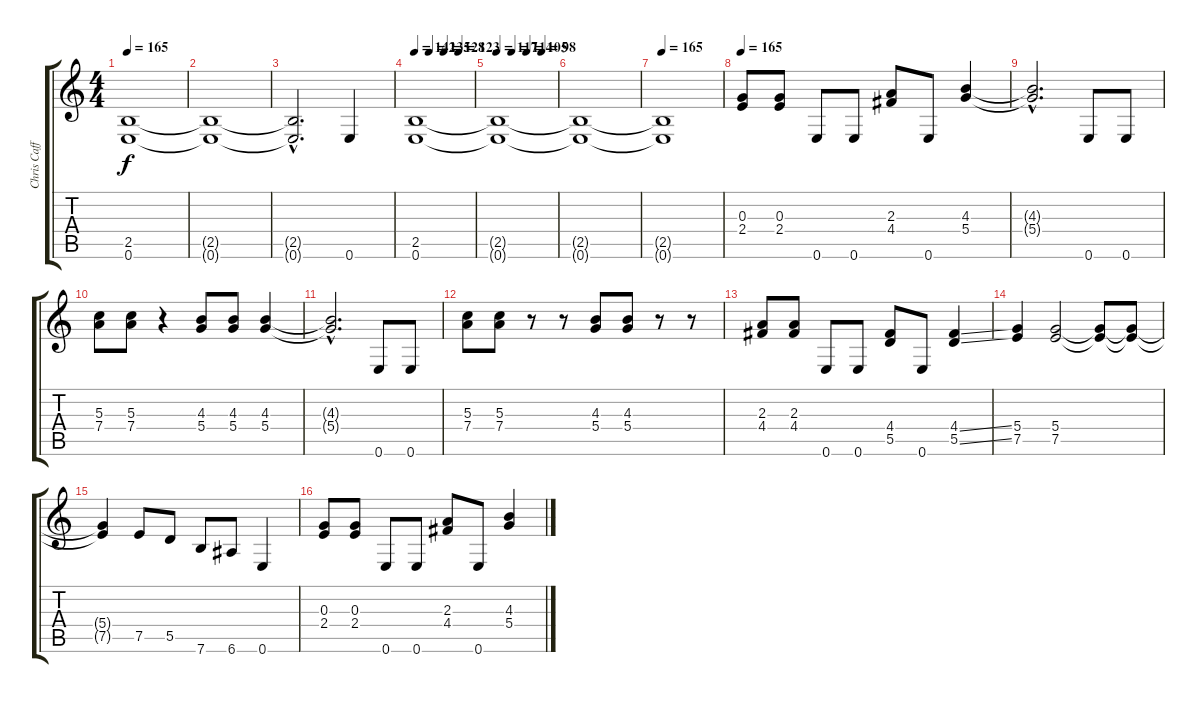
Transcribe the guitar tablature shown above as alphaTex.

\track ("Chris Caffery" "Chris Caff") {instrument distortionguitar}
\staff {score tabs}
\tuning (E4 B3 G3 D3 A2 E2) {hide}
\ts (4 4)
\tempo 165
\clef g2
\ks c
(2.5{t} 0.6{t}).1{dy f} |
(2.5{t} 0.6{t}).1 |
(2.5{hac t} 0.6{hac t}).2{d} 0.6.4 |
\tempo 142
\tempo (135 0.25)
\tempo (128 0.5)
\tempo (123 0.75)
(2.5 0.6).1 |
\tempo 117
\tempo (114 0.25)
\tempo (105 0.5)
\tempo (98 0.75)
(2.5{t} 0.6{t}).1 |
(2.5{t} 0.6{t}).1 |
\tempo 165
(2.5{t} 0.6{t}).1 |
\tempo 165
(0.3 2.4).8{volume 16} (0.3 2.4).8 0.6.8 0.6.8 (2.3 4.4).8 0.6.8 (4.3 5.4).4 |
(4.3{hac t} 5.4{hac t}).2{d} 0.6.8 0.6.8 |
(5.3 7.4).8 (5.3 7.4).8 r.4 (4.3 5.4).8 (4.3 5.4).8 (4.3 5.4).4 |
(4.3{hac t} 5.4{hac t}).2{d} 0.6.8 0.6.8 |
(5.3 7.4).8 (5.3 7.4).8 r.8 r.8 (4.3 5.4).8 (4.3 5.4).8 r.8 r.8 |
(2.3 4.4).8 (2.3 4.4).8 0.6.8 0.6.8 (4.4 5.5).8 0.6.8 (4.4{ss} 5.5{ss}).4 |
(5.4 7.5).4 (5.4 7.5).2 (5.4{t} 7.5{t}).8 (5.4{t} 7.5{t}).8 |
(5.4{t} 7.5{t}).4 7.5.8 5.5.8 7.6.8 6.6.8 0.6.4 |
(0.3 2.4).8 (0.3 2.4).8 0.6.8 0.6.8 (2.3 4.4).8 0.6.8 (4.3 5.4).4
